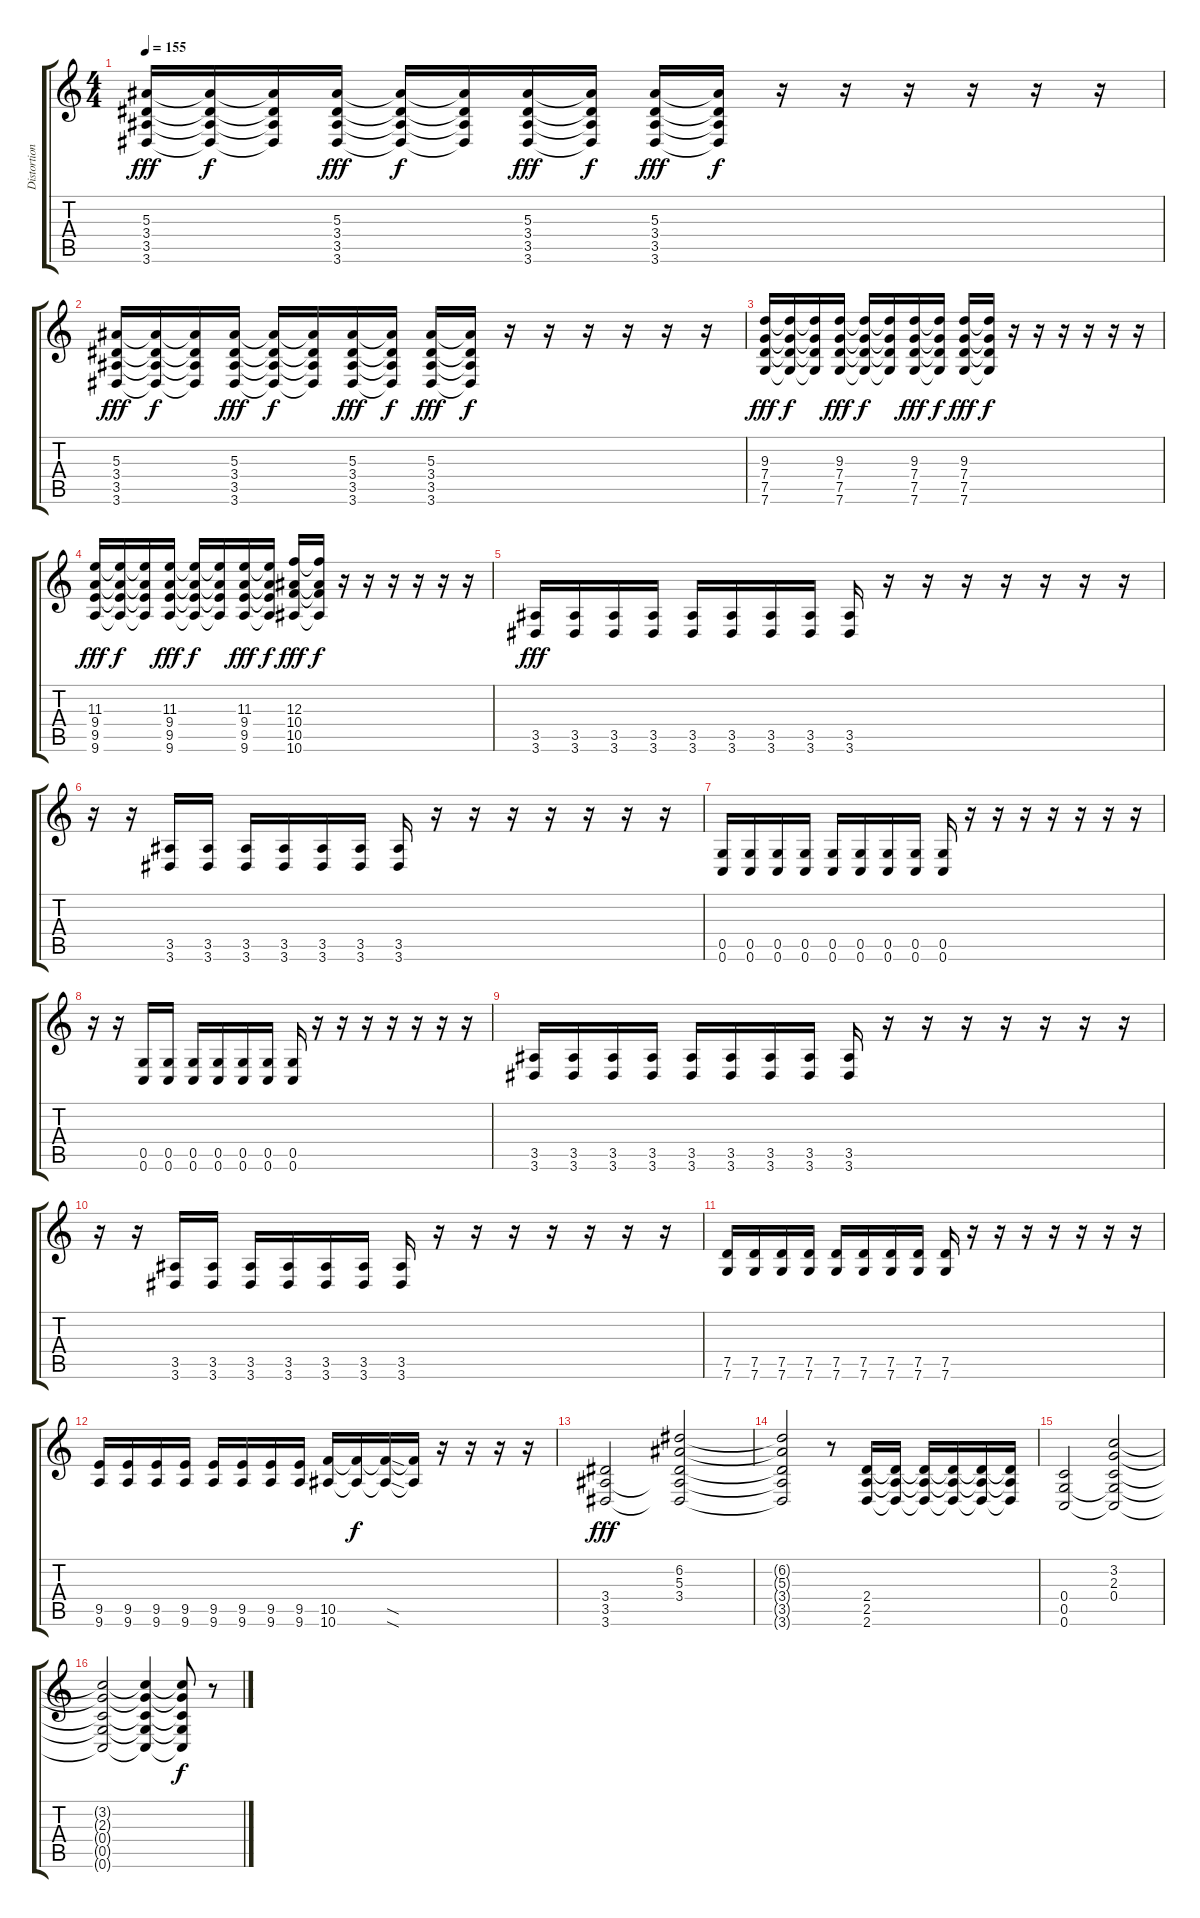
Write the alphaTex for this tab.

\track ("Distortion Right" "Distortion") {instrument overdrivenguitar}
\staff {score tabs}
\tuning (D4 A3 F3 C3 G2 C2) {hide}
\ts (4 4)
\tempo 155
\clef g2
\ks c
(5.3 3.4 3.5 3.6).16{dy fff} (5.3{t} 3.4{t} 3.5{t} 3.6{t}).16{dy f} (5.3{t} 3.4{t} 3.5{t} 3.6{t}).16 (5.3 3.4 3.5 3.6).16{dy fff} (5.3{t} 3.4{t} 3.5{t} 3.6{t}).16{dy f} (5.3{t} 3.4{t} 3.5{t} 3.6{t}).16 (5.3 3.4 3.5 3.6).16{dy fff} (5.3{t} 3.4{t} 3.5{t} 3.6{t}).16{dy f} (5.3 3.4 3.5 3.6).16{dy fff} (5.3{t} 3.4{t} 3.5{t} 3.6{t}).16{dy f} r.16 r.16 r.16 r.16 r.16 r.16 |
(5.3 3.4 3.5 3.6).16{dy fff} (5.3{t} 3.4{t} 3.5{t} 3.6{t}).16{dy f} (5.3{t} 3.4{t} 3.5{t} 3.6{t}).16 (5.3 3.4 3.5 3.6).16{dy fff} (5.3{t} 3.4{t} 3.5{t} 3.6{t}).16{dy f} (5.3{t} 3.4{t} 3.5{t} 3.6{t}).16 (5.3 3.4 3.5 3.6).16{dy fff} (5.3{t} 3.4{t} 3.5{t} 3.6{t}).16{dy f} (5.3 3.4 3.5 3.6).16{dy fff} (5.3{t} 3.4{t} 3.5{t} 3.6{t}).16{dy f} r.16 r.16 r.16 r.16 r.16 r.16 |
(9.3 7.4 7.5 7.6).16{dy fff} (9.3{t} 7.4{t} 7.5{t} 7.6{t}).16{dy f} (9.3{t} 7.4{t} 7.5{t} 7.6{t}).16 (9.3 7.4 7.5 7.6).16{dy fff} (9.3{t} 7.4{t} 7.5{t} 7.6{t}).16{dy f} (9.3{t} 7.4{t} 7.5{t} 7.6{t}).16 (9.3 7.4 7.5 7.6).16{dy fff} (9.3{t} 7.4{t} 7.5{t} 7.6{t}).16{dy f} (9.3 7.4 7.5 7.6).16{dy fff} (9.3{t} 7.4{t} 7.5{t} 7.6{t}).16{dy f} r.16 r.16 r.16 r.16 r.16 r.16 |
(11.3 9.4 9.5 9.6).16{dy fff} (11.3{t} 9.4{t} 9.5{t} 9.6{t}).16{dy f} (11.3{t} 9.4{t} 9.5{t} 9.6{t}).16 (11.3 9.4 9.5 9.6).16{dy fff} (11.3{t} 9.4{t} 9.5{t} 9.6{t}).16{dy f} (11.3{t} 9.4{t} 9.5{t} 9.6{t}).16 (11.3 9.4 9.5 9.6).16{dy fff} (11.3{t} 9.4{t} 9.5{t} 9.6{t}).16{dy f} (12.3 10.4 10.5 10.6).16{dy fff} (12.3{t} 10.4{t} 10.5{t} 10.6{t}).16{dy f} r.16 r.16 r.16 r.16 r.16 r.16 |
(3.5 3.6).16{dy fff} (3.5 3.6).16 (3.5 3.6).16 (3.5 3.6).16 (3.5 3.6).16 (3.5 3.6).16 (3.5 3.6).16 (3.5 3.6).16 (3.5 3.6).16 r.16 r.16 r.16 r.16 r.16 r.16 r.16 |
r.16 r.16 (3.5 3.6).16 (3.5 3.6).16 (3.5 3.6).16 (3.5 3.6).16 (3.5 3.6).16 (3.5 3.6).16 (3.5 3.6).16 r.16 r.16 r.16 r.16 r.16 r.16 r.16 |
(0.5 0.6).16 (0.5 0.6).16 (0.5 0.6).16 (0.5 0.6).16 (0.5 0.6).16 (0.5 0.6).16 (0.5 0.6).16 (0.5 0.6).16 (0.5 0.6).16 r.16 r.16 r.16 r.16 r.16 r.16 r.16 |
r.16 r.16 (0.5 0.6).16 (0.5 0.6).16 (0.5 0.6).16 (0.5 0.6).16 (0.5 0.6).16 (0.5 0.6).16 (0.5 0.6).16 r.16 r.16 r.16 r.16 r.16 r.16 r.16 |
(3.5 3.6).16 (3.5 3.6).16 (3.5 3.6).16 (3.5 3.6).16 (3.5 3.6).16 (3.5 3.6).16 (3.5 3.6).16 (3.5 3.6).16 (3.5 3.6).16 r.16 r.16 r.16 r.16 r.16 r.16 r.16 |
r.16 r.16 (3.5 3.6).16 (3.5 3.6).16 (3.5 3.6).16 (3.5 3.6).16 (3.5 3.6).16 (3.5 3.6).16 (3.5 3.6).16 r.16 r.16 r.16 r.16 r.16 r.16 r.16 |
(7.5 7.6).16 (7.5 7.6).16 (7.5 7.6).16 (7.5 7.6).16 (7.5 7.6).16 (7.5 7.6).16 (7.5 7.6).16 (7.5 7.6).16 (7.5 7.6).16 r.16 r.16 r.16 r.16 r.16 r.16 r.16 |
(9.5 9.6).16 (9.5 9.6).16 (9.5 9.6).16 (9.5 9.6).16 (9.5 9.6).16 (9.5 9.6).16 (9.5 9.6).16 (9.5 9.6).16 (10.5 10.6).16 (10.5{t} 10.6{t}).16{dy f} (10.5{sod t} 10.6{sod t}).16 (10.5{t} 10.6{t}).16 r.16 r.16 r.16 r.16 |
(3.4 3.5 3.6).2{dy fff balance 8} (6.2 5.3 3.4 3.5{t} 3.6{t}).2 |
(6.2{t} 5.3{t} 3.4{t} 3.5{t} 3.6{t}).2 r.8 (2.4 2.5 2.6).16 (2.4{t} 2.5{t} 2.6{t}).16 (2.4{t} 2.5{t} 2.6{t}).16 (2.4{t} 2.5{t} 2.6{t}).16 (2.4{t} 2.5{t} 2.6{t}).16 (2.4{t} 2.5{t} 2.6{t}).16 |
(0.4 0.5 0.6).2 (3.2 2.3 0.4 0.5{t} 0.6{t}).2 |
(3.2{t} 2.3{t} 0.4{t} 0.5{t} 0.6{t}).2 (3.2{t} 2.3{t} 0.4{t} 0.5{t} 0.6{t}).4 (3.2{t} 2.3{t} 0.4{t} 0.5{t} 0.6{t}).8{dy f} r.8
